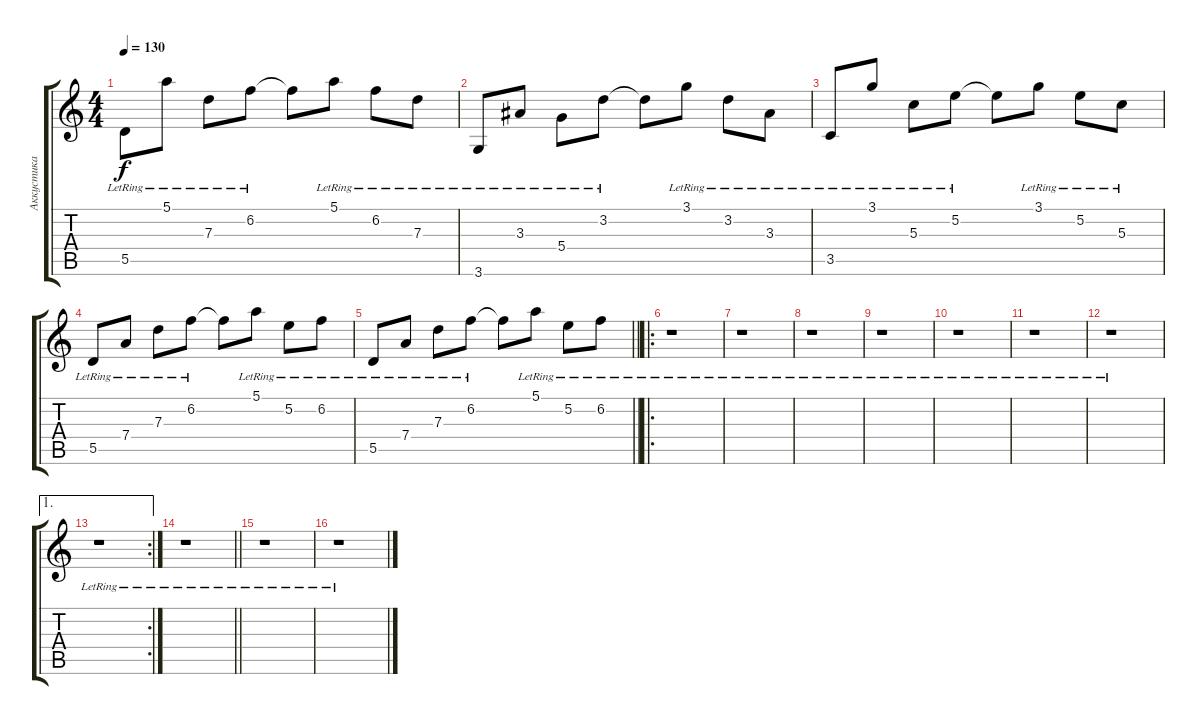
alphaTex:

\track ("Аккустика" "Аккустика") {instrument electricguitarclean}
\staff {score tabs}
\tuning (E4 B3 G3 D3 A2 E2) {hide}
\ts (4 4)
\tempo 130
\clef g2
\ks c
5.5{lr}.8{dy f} 5.1{lr}.8 7.3{lr}.8 6.2{lr}.8 6.2{t}.8 5.1{lr}.8 6.2{lr}.8 7.3{lr}.8 |
3.6{lr}.8 3.3{lr}.8 5.4{lr}.8 3.2{lr}.8 3.2{t}.8 3.1{lr}.8 3.2{lr}.8 3.3{lr}.8 |
3.5{lr}.8 3.1{lr}.8 5.3{lr}.8 5.2{lr}.8 5.2{t}.8 3.1{lr}.8 5.2{lr}.8 5.3{lr}.8 |
5.5{lr}.8 7.4{lr}.8 7.3{lr}.8 6.2{lr}.8 6.2{t}.8 5.1{lr}.8 5.2{lr}.8 6.2{lr}.8 |
\barLineRight lightlight
5.5{lr}.8 7.4{lr}.8 7.3{lr}.8 6.2{lr}.8 6.2{t}.8 5.1{lr}.8 5.2{lr}.8 6.2{lr}.8 |
\ro
r.1 |
r.1 |
r.1 |
r.1 |
r.1 |
r.1 |
r.1 |
\ae 1
\rc 2
r.1 |
\barLineRight lightlight
r.1 |
r.1 |
r.1
